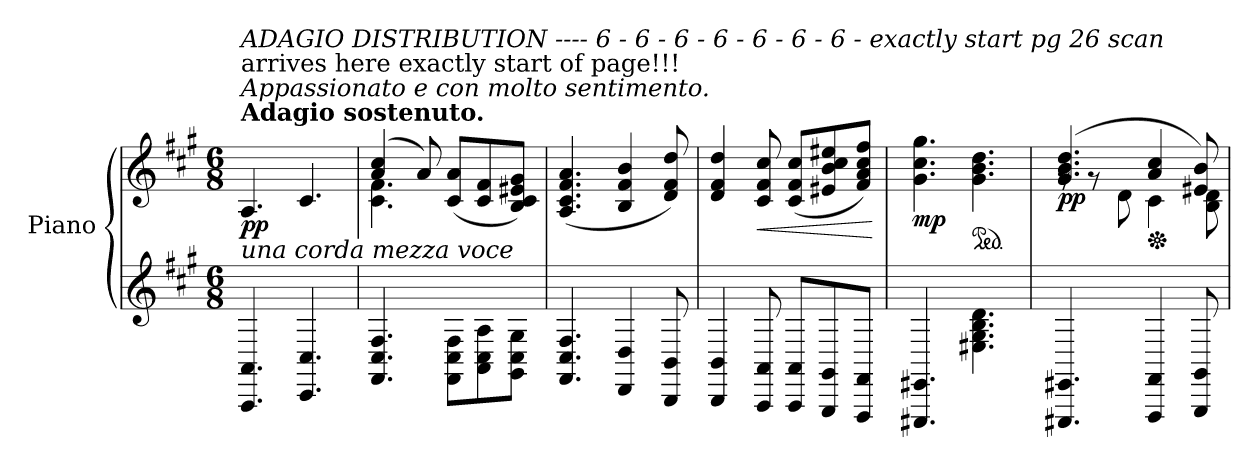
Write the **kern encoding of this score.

**kern	**kern	**dynam
*part1	*part1	*part1
*staff2	*staff1	*staff1/2
*I"Piano	*	*
*I'Pno.	*	*
*clefG2	*clefG2	*
*k[f#c#g#]	*k[f#c#g#]	*
*M6/8	*M6/8	*
*MM28	*MM28	*
=1	=1	=1
!	!LO:TX:a:B:t=Adagio sostenuto.	!
!	!LO:TX:a:i:t=Appassionato e con molto sentimento.	!
!	!LO:TX:b:i:t=una corda mezza voce	!
!	!LO:TX:a:t=arrives here exactly start of page!!!	!
!	!LO:TX:a:i:t=ADAGIO DISTRIBUTION ---- 6 - 6 - 6 - 6 - 6 - 6 - 6 - exactly start pg 26 scan	!
!	!	!LO:DY:b
4.AAA/ 4.AA/	4.A/	pp
*	*MM33	*
4.CC#/ 4.C#/	4.c#/	.
=2	=2	=2
*	*MM46	*
*	*^	*
4.FF#/ 4.C#/ 4.F#/	(>4a/ 4cc#/	4.c#\ 4.f#\	.
.	8a/)	.	.
8FF#\ 8C#\ 8F#\L	(<8c#/ 8a/L	4.ryy	.
8AA\ 8C#\ 8A\	8c#/ 8f#/	.	.
8GG#\ 8C#\ 8G#\J	8B/ 8c#/ 8e#X/ 8g#/J)	.	.
*	*v	*v	*
=3	=3	=3
4.FF#/ 4.C#/ 4.F#/	(>4.A/ 4.c#/ 4.f#/ 4.a/	.
4DD/ 4D/	4B/ 4f#/ 4b/	.
8BBB/ 8BB/	8d/ 8f#/ 8dd/)	.
=4	=4	=4
4BBB/ 4BB/	4d/ 4f#/ 4dd/	.
!	!	!LO:HP:b
8AAA/ 8AA/	8c#/ 8f#/ 8cc#/	<
8AAA/ 8AA/L	(<8c#/ 8f#/ 8cc#/L	.
8GGG#/ 8GG#/	8e#X/ 8b/ 8cc#/ 8ee#X/	.
8FFF#/ 8FF#/J	8f#/ 8a/ 8cc#/ 8ff#/J)	.
.	.	[
=5	=5	=5
!	!	!LO:DY:b
4.EEE#X/ 4.EE#X/	4.g#\ 4.cc#\ 4.gg#\	mp
*	*ped	*
4.E#X\ 4.G#\ 4.B\ 4.d\	4.g#\ 4.b\ 4.dd\	] ]
=6	=6	=6
*	*^	*
!	!	!	!LO:DY:b
4.EEE#X/ 4.EE#X/	(>4.g#/ 4.b/ 4.dd/	8rg	pp
.	.	8rg	.
.	.	8d\	.
*	*Xped	*	*
4FFF#/ 4FF#/	4a/ 4cc#/	4c#\	.
8GGG#/ 8GG#/	8e#X/ 8b/)	8B\ 8d\	.
*	*v	*v	*
=	=	=
*-	*-	*-
